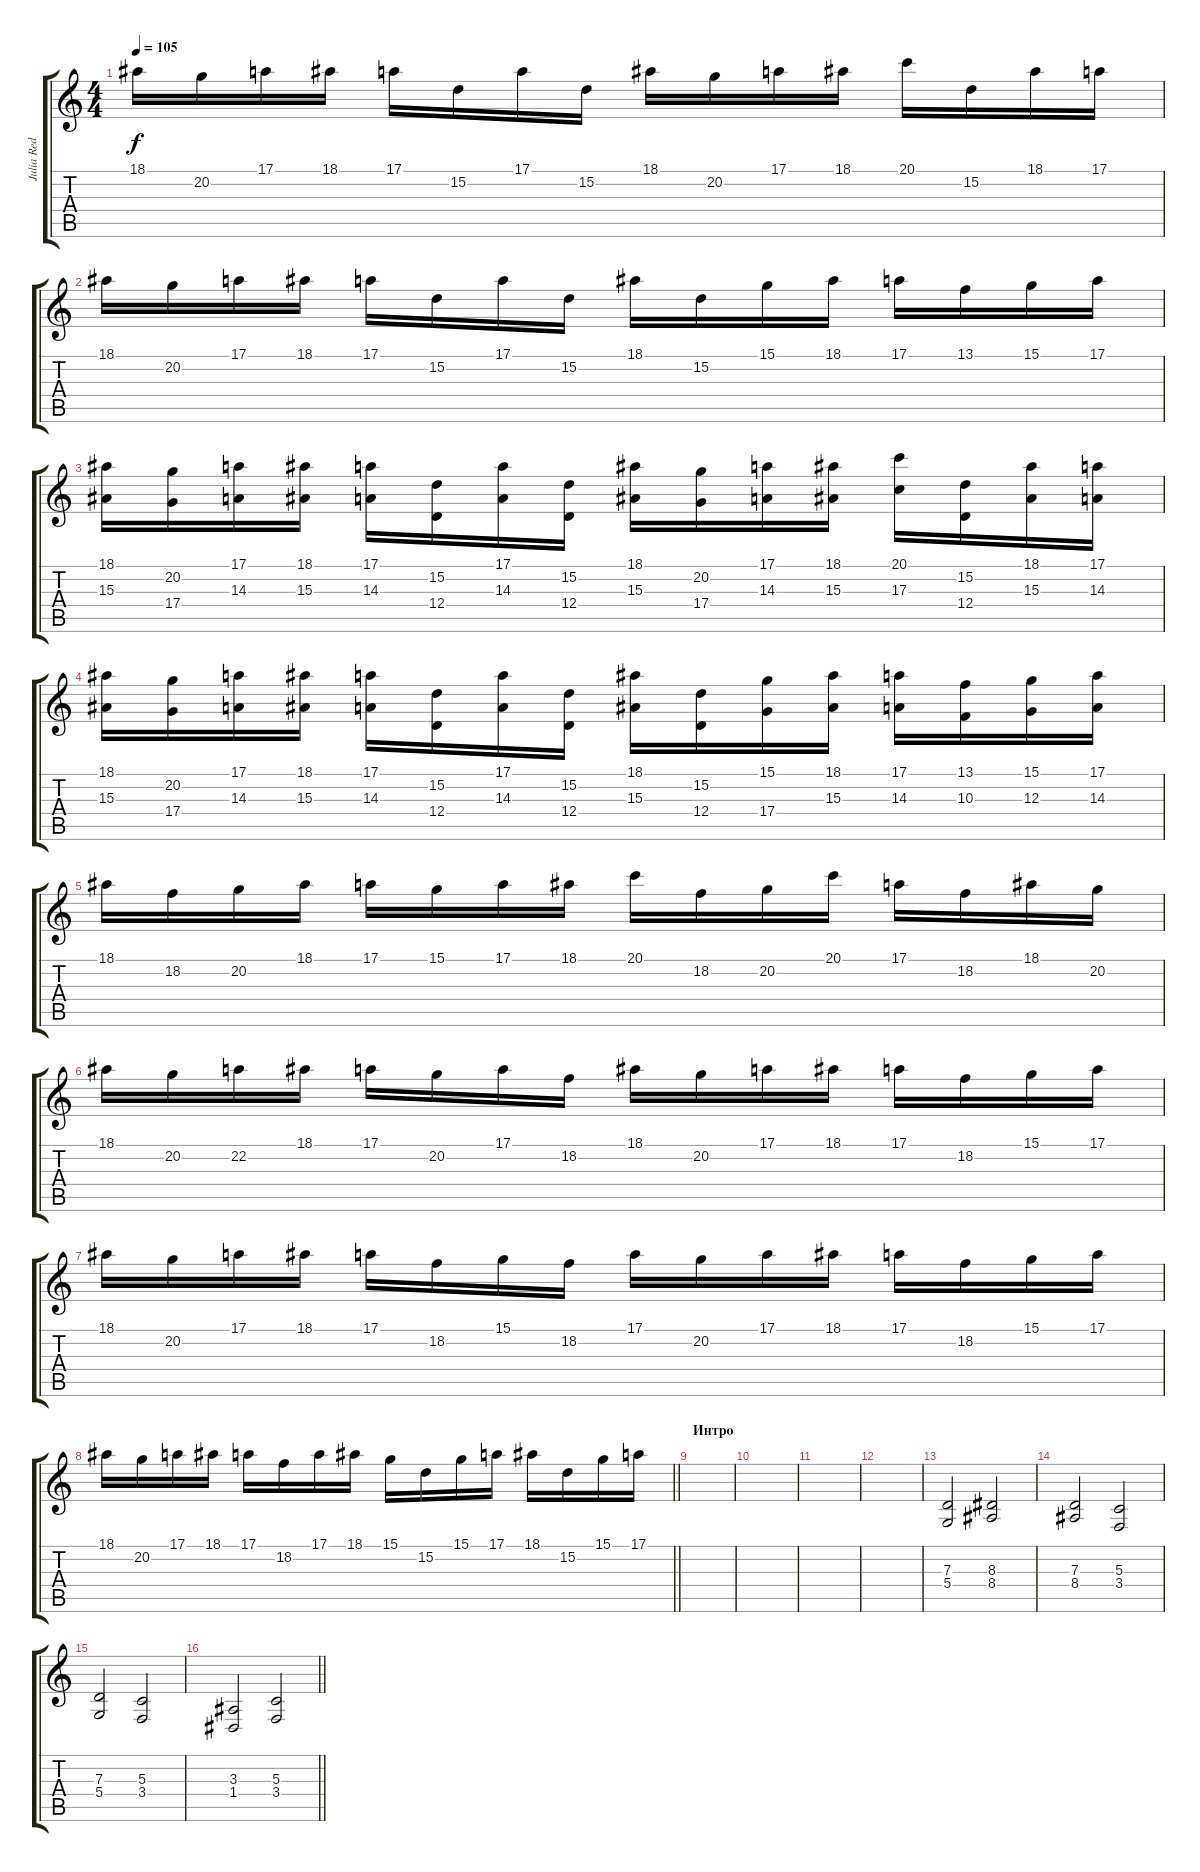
\track ("Julia Red" "Julia Red") {instrument acousticgrandpiano}
\staff {score tabs}
\tuning (E4 B3 G3 D3 A2 E2) {hide}
\ts (4 4)
\tempo 105
\clef g2
\ks c
18.1.16{dy f instrument acousticgrandpiano} 20.2.16 17.1.16 18.1.16 17.1.16 15.2.16 17.1.16 15.2.16 18.1.16 20.2.16 17.1.16 18.1.16 20.1.16 15.2.16 18.1.16 17.1.16 |
18.1.16 20.2.16 17.1.16 18.1.16 17.1.16 15.2.16 17.1.16 15.2.16 18.1.16 15.2.16 15.1.16 18.1.16 17.1.16 13.1.16 15.1.16 17.1.16 |
(18.1 15.3).16 (20.2 17.4).16 (17.1 14.3).16 (18.1 15.3).16 (17.1 14.3).16 (15.2 12.4).16 (17.1 14.3).16 (15.2 12.4).16 (18.1 15.3).16 (20.2 17.4).16 (17.1 14.3).16 (18.1 15.3).16 (20.1 17.3).16 (15.2 12.4).16 (18.1 15.3).16 (17.1 14.3).16 |
(18.1 15.3).16 (20.2 17.4).16 (17.1 14.3).16 (18.1 15.3).16 (17.1 14.3).16 (15.2 12.4).16 (17.1 14.3).16 (15.2 12.4).16 (18.1 15.3).16 (15.2 12.4).16 (15.1 17.4).16 (18.1 15.3).16 (17.1 14.3).16 (13.1 10.3).16 (15.1 12.3).16 (17.1 14.3).16 |
18.1.16 18.2.16 20.2.16 18.1.16 17.1.16 15.1.16 17.1.16 18.1.16 20.1.16 18.2.16 20.2.16 20.1.16 17.1.16 18.2.16 18.1.16 20.2.16 |
18.1.16 20.2.16 22.2.16 18.1.16 17.1.16 20.2.16 17.1.16 18.2.16 18.1.16 20.2.16 17.1.16 18.1.16 17.1.16 18.2.16 15.1.16 17.1.16 |
18.1.16 20.2.16 17.1.16 18.1.16 17.1.16 18.2.16 15.1.16 18.2.16 17.1.16 20.2.16 17.1.16 18.1.16 17.1.16 18.2.16 15.1.16 17.1.16 |
\barLineRight lightlight
18.1.16 20.2.16 17.1.16 18.1.16 17.1.16 18.2.16 17.1.16 18.1.16 15.1.16 15.2.16 15.1.16 17.1.16 18.1.16 15.2.16 15.1.16 17.1.16 |
\section ("" "Интро")
|
|
|
|
(7.3 5.4).2{instrument stringensemble2} (8.3 8.4).2 |
(7.3 8.4).2 (5.3 3.4).2 |
(7.3 5.4).2 (5.3 3.4).2 |
\barLineRight lightlight
(3.3 1.4).2 (5.3 3.4).2
